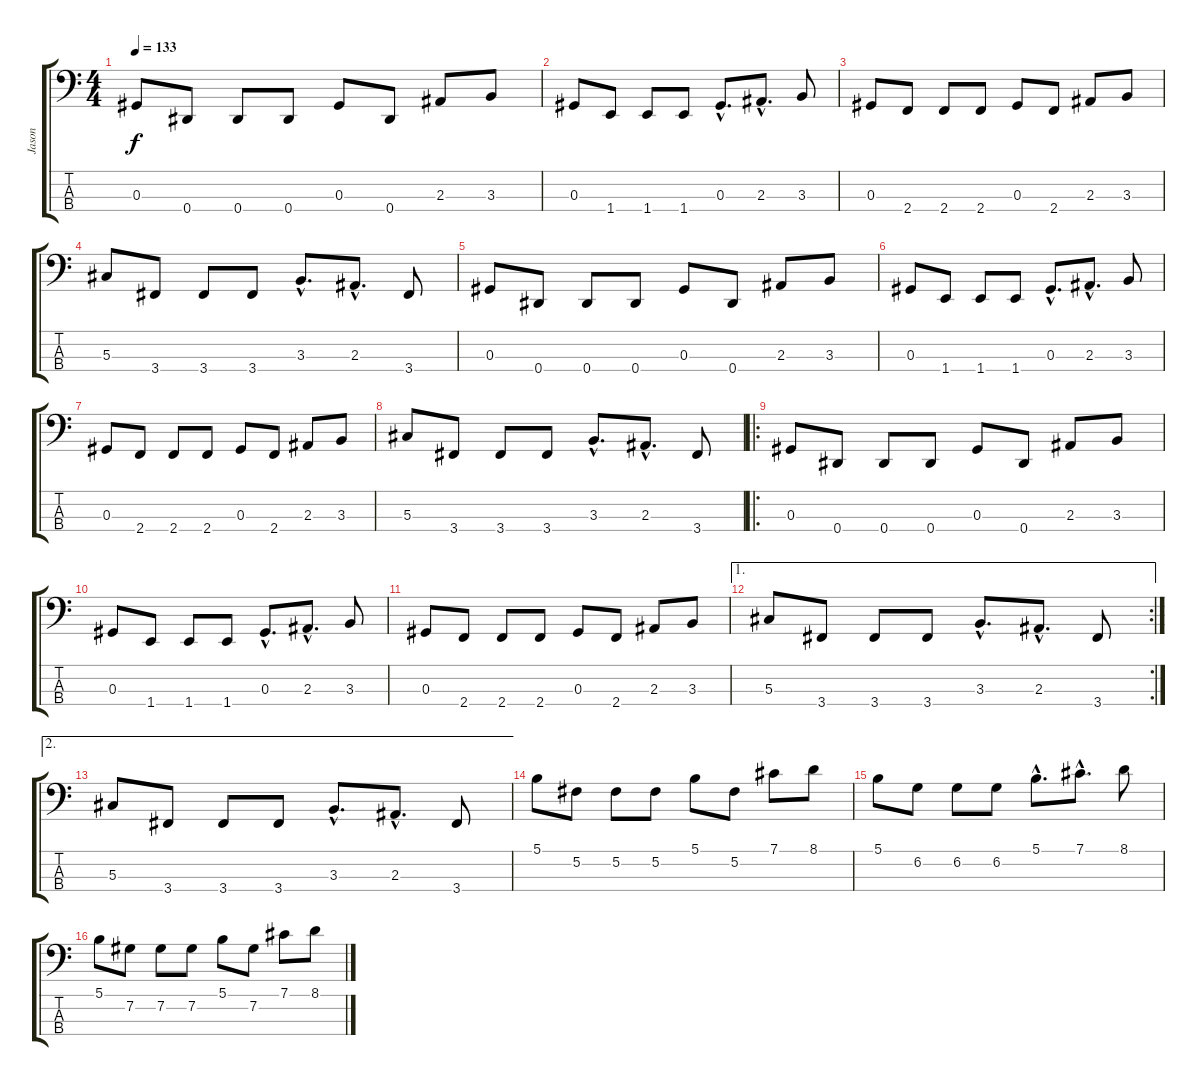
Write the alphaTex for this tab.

\track ("Jason" "Jason") {instrument electricbasspick}
\staff {score tabs}
\tuning (Gb2 Db2 Ab1 Eb1) {hide}
\ts (4 4)
\tempo 133
\clef f4
\ks c
0.3.8{dy f} 0.4.8 0.4.8 0.4.8 0.3.8 0.4.8 2.3.8 3.3.8 |
0.3.8 1.4.8 1.4.8 1.4.8 0.3{hac}.8{d} 2.3{hac}.8{d} 3.3.8 |
0.3.8 2.4.8 2.4.8 2.4.8 0.3.8 2.4.8 2.3.8 3.3.8 |
5.3.8 3.4.8 3.4.8 3.4.8 3.3{hac}.8{d} 2.3{hac}.8{d} 3.4.8 |
0.3.8 0.4.8 0.4.8 0.4.8 0.3.8 0.4.8 2.3.8 3.3.8 |
0.3.8 1.4.8 1.4.8 1.4.8 0.3{hac}.8{d} 2.3{hac}.8{d} 3.3.8 |
0.3.8 2.4.8 2.4.8 2.4.8 0.3.8 2.4.8 2.3.8 3.3.8 |
5.3.8 3.4.8 3.4.8 3.4.8 3.3{hac}.8{d} 2.3{hac}.8{d} 3.4.8 |
\ro
0.3.8 0.4.8 0.4.8 0.4.8 0.3.8 0.4.8 2.3.8 3.3.8 |
0.3.8 1.4.8 1.4.8 1.4.8 0.3{hac}.8{d} 2.3{hac}.8{d} 3.3.8 |
0.3.8 2.4.8 2.4.8 2.4.8 0.3.8 2.4.8 2.3.8 3.3.8 |
\ae 1
\rc 2
5.3.8 3.4.8 3.4.8 3.4.8 3.3{hac}.8{d} 2.3{hac}.8{d} 3.4.8 |
\ae 2
5.3.8 3.4.8 3.4.8 3.4.8 3.3{hac}.8{d} 2.3{hac}.8{d} 3.4.8 |
5.1.8 5.2.8 5.2.8 5.2.8 5.1.8 5.2.8 7.1.8 8.1.8 |
5.1.8 6.2.8 6.2.8 6.2.8 5.1{hac}.8{d} 7.1{hac}.8{d} 8.1.8 |
5.1.8 7.2.8 7.2.8 7.2.8 5.1.8 7.2.8 7.1.8 8.1.8
